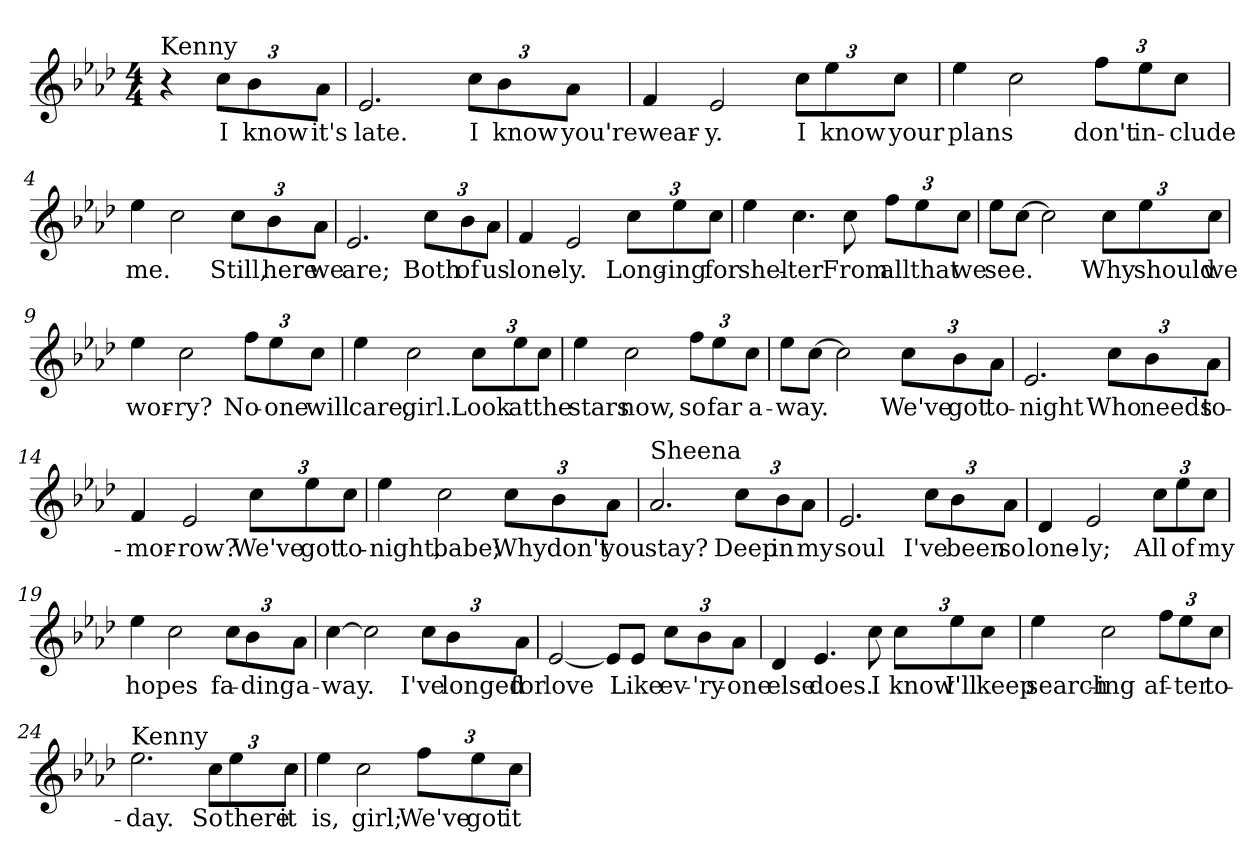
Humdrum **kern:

**kern	**text
*part1	*part1
*staff1	*staff1
*clefG2	*
*k[b-e-a-d-]	*
*A-:	*
*M4/4	*
=	=
!LO:TX:a:t=Kenny	!
4r	.
*Xbrackettup	*
12cc\L	I
12b-\	know
12a-\J	it's
=1	=1
2.e-/	late.
12cc\L	I
12b-\	know
12a-\J	you're
=2	=2
4f/	wear-
2e-/	-y.
12cc\L	I
12ee-\	know
12cc\J	your
!!LO:LB:g=z
=3	=3
4ee-\	plans
2cc\	.
12ff\L	don't
12ee-\	in-
12cc\J	-clude
=4	=4
4ee-\	me.
2cc\	.
12cc\L	Still,
12b-\	here
12a-\J	we
=5	=5
2.e-/	are;
12cc\L	Both
12b-\	of
12a-\J	us
!!LO:LB:g=z
=6	=6
4f/	lone-
2e-/	-ly.
12cc\L	Long-
12ee-\	-ing
12cc\J	for
=7	=7
4ee-\	shel-
4.cc\	-ter
8cc\	From
12ff\L	all
12ee-\	that
12cc\J	we
=8	=8
8ee-\L	see.
[8cc\J	.
2cc\]	.
12cc\L	Why
12ee-\	should
12cc\J	we
!!LO:LB:g=z
=9	=9
4ee-\	wor-
2cc\	-ry?
12ff\L	No-
12ee-\	-one
12cc\J	will
=10	=10
4ee-\	care,
2cc\	girl.
12cc\L	Look
12ee-\	at
12cc\J	the
=11	=11
4ee-\	stars
2cc\	now,
12ff\L	so
12ee-\	far
12cc\J	a-
!!LO:LB:g=z
=12	=12
8ee-\L	-way.
[8cc\J	.
2cc\]	.
12cc\L	We've
12b-\	got
12a-\J	to-
=13	=13
2.e-/	-night
12cc\L	Who
12b-\	needs
12a-\J	to-
=14	=14
4f/	-mor-
2e-/	-row?
12cc\L	We've
12ee-\	got
12cc\J	to-
!!LO:LB:g=z
=15	=15
4ee-\	-night,
2cc\	babe;
12cc\L	Why
12b-\	don't
12a-\J	you
=16	=16
!LO:TX:a:t=Sheena	!
2.a-/	stay?
12cc\L	Deep
12b-\	in
12a-\J	my
=17	=17
2.e-/	soul
12cc\L	I've
12b-\	been
12a-\J	so
!!LO:LB:g=z
=18	=18
4d-/	lone-
2e-/	-ly;
12cc\L	All
12ee-\	of
12cc\J	my
=19	=19
4ee-\	hopes
2cc\	.
12cc\L	fa-
12b-\	-ding
12a-\J	a-
=20	=20
[4cc\	-way.
2cc\]	.
12cc\L	I've
12b-\	longed
12a-\J	for
!!LO:LB:g=z
=21	=21
[2e-/	love
8e-/L]	.
8e-/J	Like
12cc\L	ev-
12b-\	-'ry-
12a-\J	-one
=22	=22
4d-/	else
4.e-/	does.
8cc\	I
12cc\L	know
12ee-\	I'll
12cc\J	keep
=23	=23
4ee-\	search-
2cc\	-ing
12ff\L	af-
12ee-\	-ter
12cc\J	to-
!!LO:PB:g=z
=24	=24
!LO:TX:a:t=Kenny	!
2.ee-\	-day.
12cc\L	So
12ee-\	there
12cc\J	it
=25	=25
4ee-\	is,
2cc\	girl;
12ff\L	We've
12ee-\	got
12cc\J	it
=	=
*-	*-
